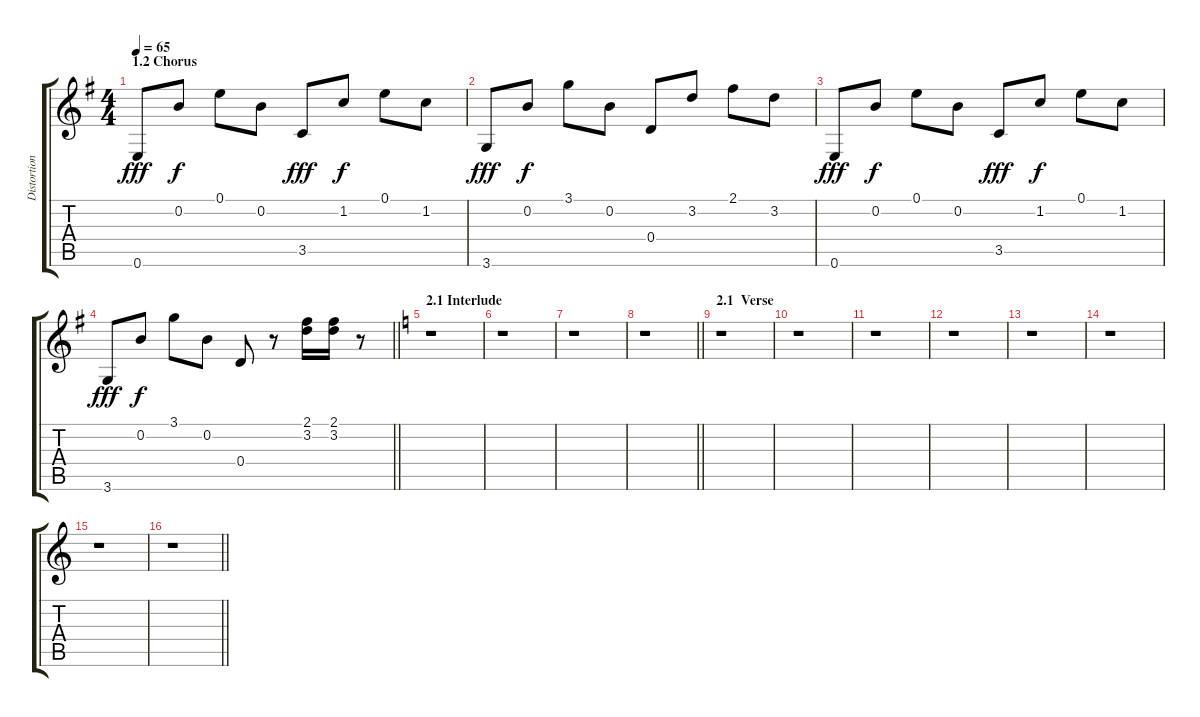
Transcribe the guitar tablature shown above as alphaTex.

\track ("Distortion 2" "Distortion") {instrument overdrivenguitar}
\staff {score tabs}
\tuning (E4 B3 G3 D3 A2 E2) {hide}
\ts (4 4)
\section ("" "1.2 Chorus")
\tempo 65
\clef g2
\ks eminor
0.6.8{dy fff} 0.2.8{dy f} 0.1.8 0.2.8 3.5.8{dy fff} 1.2.8{dy f} 0.1.8 1.2.8 |
3.6.8{dy fff} 0.2.8{dy f} 3.1.8 0.2.8 0.4.8 3.2.8 2.1.8 3.2.8 |
0.6.8{dy fff} 0.2.8{dy f} 0.1.8 0.2.8 3.5.8{dy fff} 1.2.8{dy f} 0.1.8 1.2.8 |
\barLineRight lightlight
3.6.8{dy fff} 0.2.8{dy f} 3.1.8 0.2.8 0.4.8 r.8 (2.1 3.2).16 (2.1 3.2).16 r.8 |
\section ("" "2.1 Interlude")
\ks c
r.1 |
r.1 |
r.1 |
\barLineRight lightlight
r.1 |
\section ("" "2.1  Verse")
r.1 |
r.1 |
r.1 |
r.1 |
r.1 |
r.1 |
r.1 |
\barLineRight lightlight
r.1
